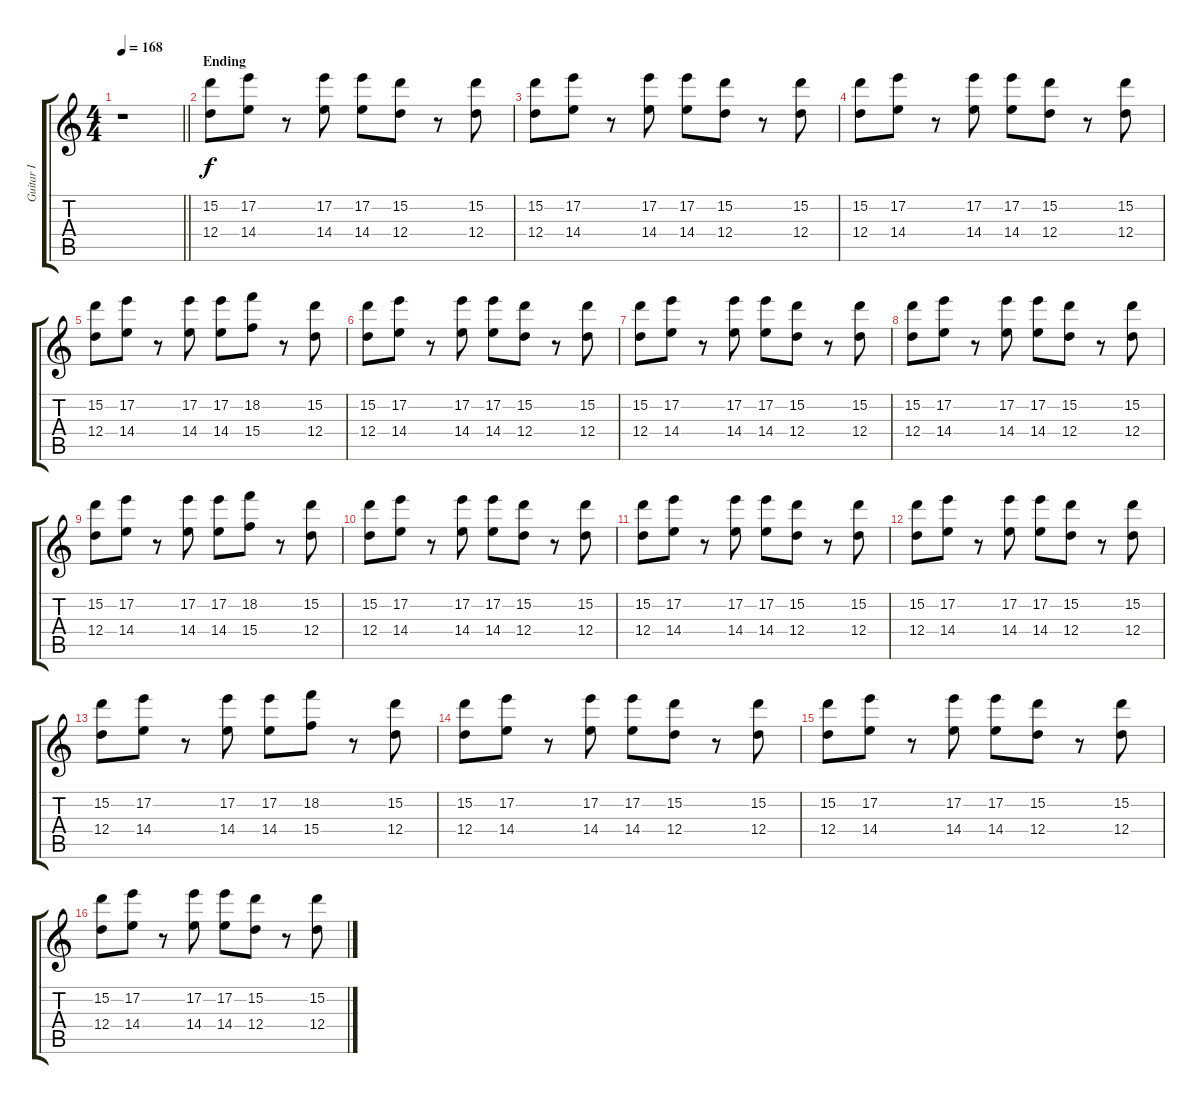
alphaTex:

\track ("Guitar I" "Guitar I") {instrument distortionguitar}
\staff {score tabs}
\tuning (E4 B3 G3 D3 A2 E2) {hide}
\ts (4 4)
\tempo 168
\clef g2
\barLineRight lightlight
\ks c
r.1{dy f} |
\section ("" "Ending")
(15.2 12.4).8 (17.2 14.4).8 r.8 (17.2 14.4).8 (17.2 14.4).8 (15.2 12.4).8 r.8 (15.2 12.4).8 |
(15.2 12.4).8 (17.2 14.4).8 r.8 (17.2 14.4).8 (17.2 14.4).8 (15.2 12.4).8 r.8 (15.2 12.4).8 |
(15.2 12.4).8 (17.2 14.4).8 r.8 (17.2 14.4).8 (17.2 14.4).8 (15.2 12.4).8 r.8 (15.2 12.4).8 |
(15.2 12.4).8 (17.2 14.4).8 r.8 (17.2 14.4).8 (17.2 14.4).8 (18.2 15.4).8 r.8 (15.2 12.4).8 |
(15.2 12.4).8 (17.2 14.4).8 r.8 (17.2 14.4).8 (17.2 14.4).8 (15.2 12.4).8 r.8 (15.2 12.4).8 |
(15.2 12.4).8 (17.2 14.4).8 r.8 (17.2 14.4).8 (17.2 14.4).8 (15.2 12.4).8 r.8 (15.2 12.4).8 |
(15.2 12.4).8 (17.2 14.4).8 r.8 (17.2 14.4).8 (17.2 14.4).8 (15.2 12.4).8 r.8 (15.2 12.4).8 |
(15.2 12.4).8 (17.2 14.4).8 r.8 (17.2 14.4).8 (17.2 14.4).8 (18.2 15.4).8 r.8 (15.2 12.4).8 |
(15.2 12.4).8 (17.2 14.4).8 r.8 (17.2 14.4).8 (17.2 14.4).8 (15.2 12.4).8 r.8 (15.2 12.4).8 |
(15.2 12.4).8 (17.2 14.4).8 r.8 (17.2 14.4).8 (17.2 14.4).8 (15.2 12.4).8 r.8 (15.2 12.4).8 |
(15.2 12.4).8 (17.2 14.4).8 r.8 (17.2 14.4).8 (17.2 14.4).8 (15.2 12.4).8 r.8 (15.2 12.4).8 |
(15.2 12.4).8 (17.2 14.4).8 r.8 (17.2 14.4).8 (17.2 14.4).8 (18.2 15.4).8 r.8 (15.2 12.4).8 |
(15.2 12.4).8 (17.2 14.4).8 r.8 (17.2 14.4).8 (17.2 14.4).8 (15.2 12.4).8 r.8 (15.2 12.4).8 |
(15.2 12.4).8 (17.2 14.4).8 r.8 (17.2 14.4).8 (17.2 14.4).8 (15.2 12.4).8 r.8 (15.2 12.4).8 |
(15.2 12.4).8 (17.2 14.4).8 r.8 (17.2 14.4).8 (17.2 14.4).8 (15.2 12.4).8 r.8 (15.2 12.4).8
